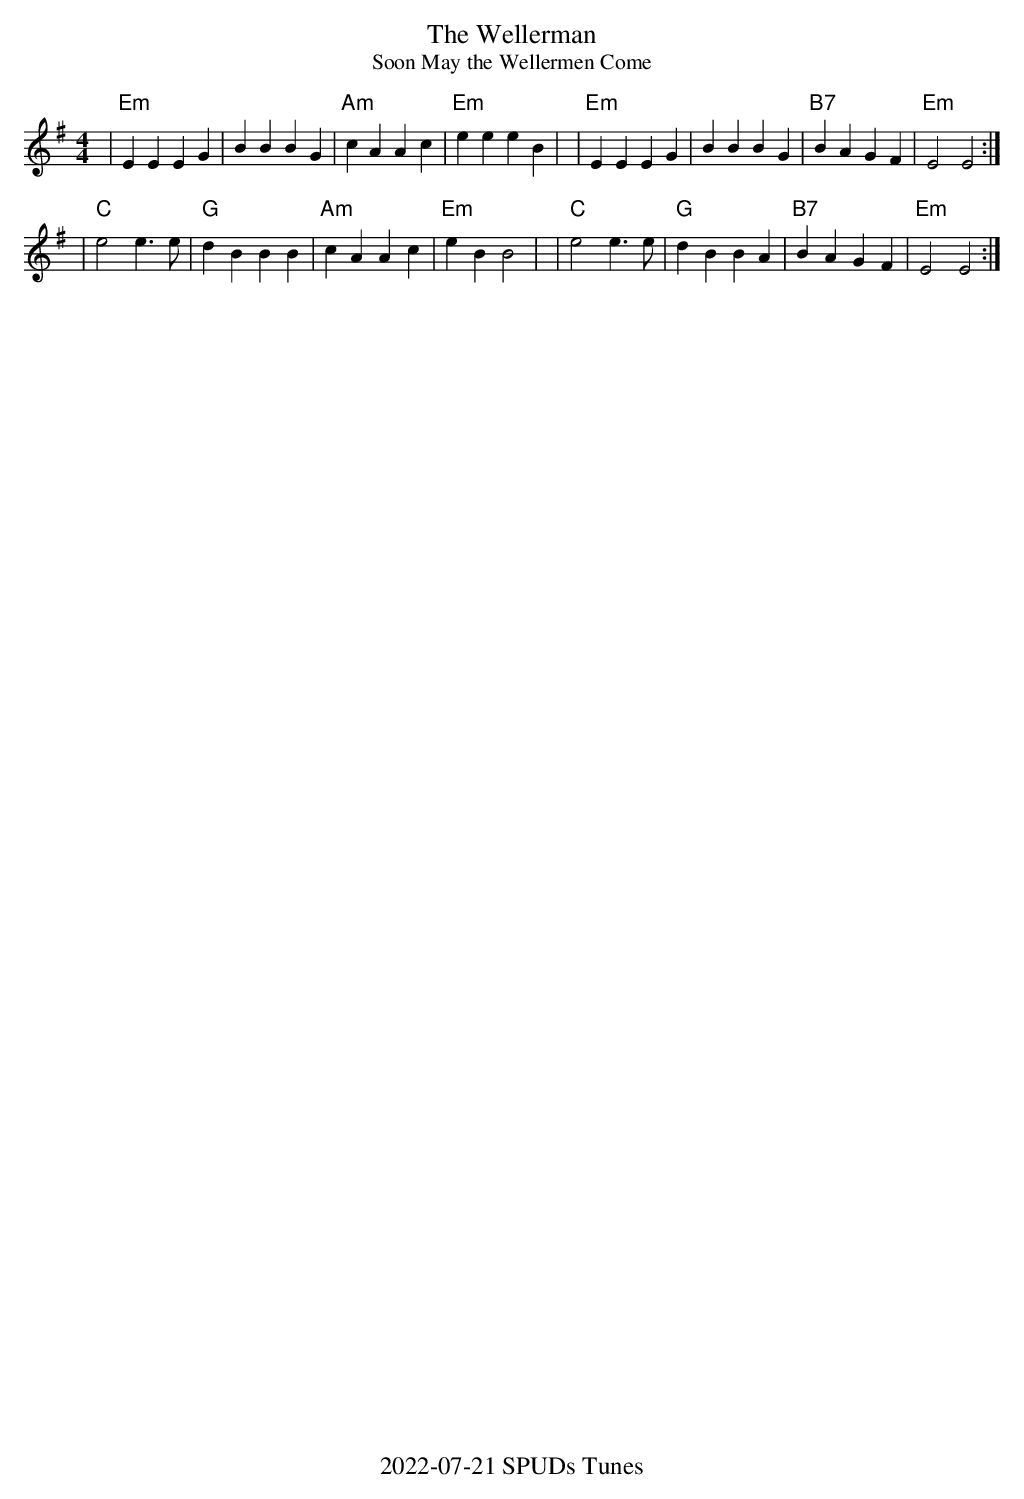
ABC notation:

X:1
T:Wellerman, The
T:Soon May the Wellermen Come
M:4/4
L:1/8
K:Em
|"Em"E2E2E2G2|B2B2B2G2|"Am"c2A2A2c2|"Em"e2e2e2B2|\
|"Em"E2E2E2G2|B2B2B2G2|"B7"B2A2G2F2|"Em"E4E4:|
|"C"e4e3e|"G"d2B2B2B2|"Am"c2A2A2c2|"Em"e2B2B4|\
|"C"e4e3e|"G"d2B2B2A2|"B7"B2A2G2F2|"Em"E4E4:|]
